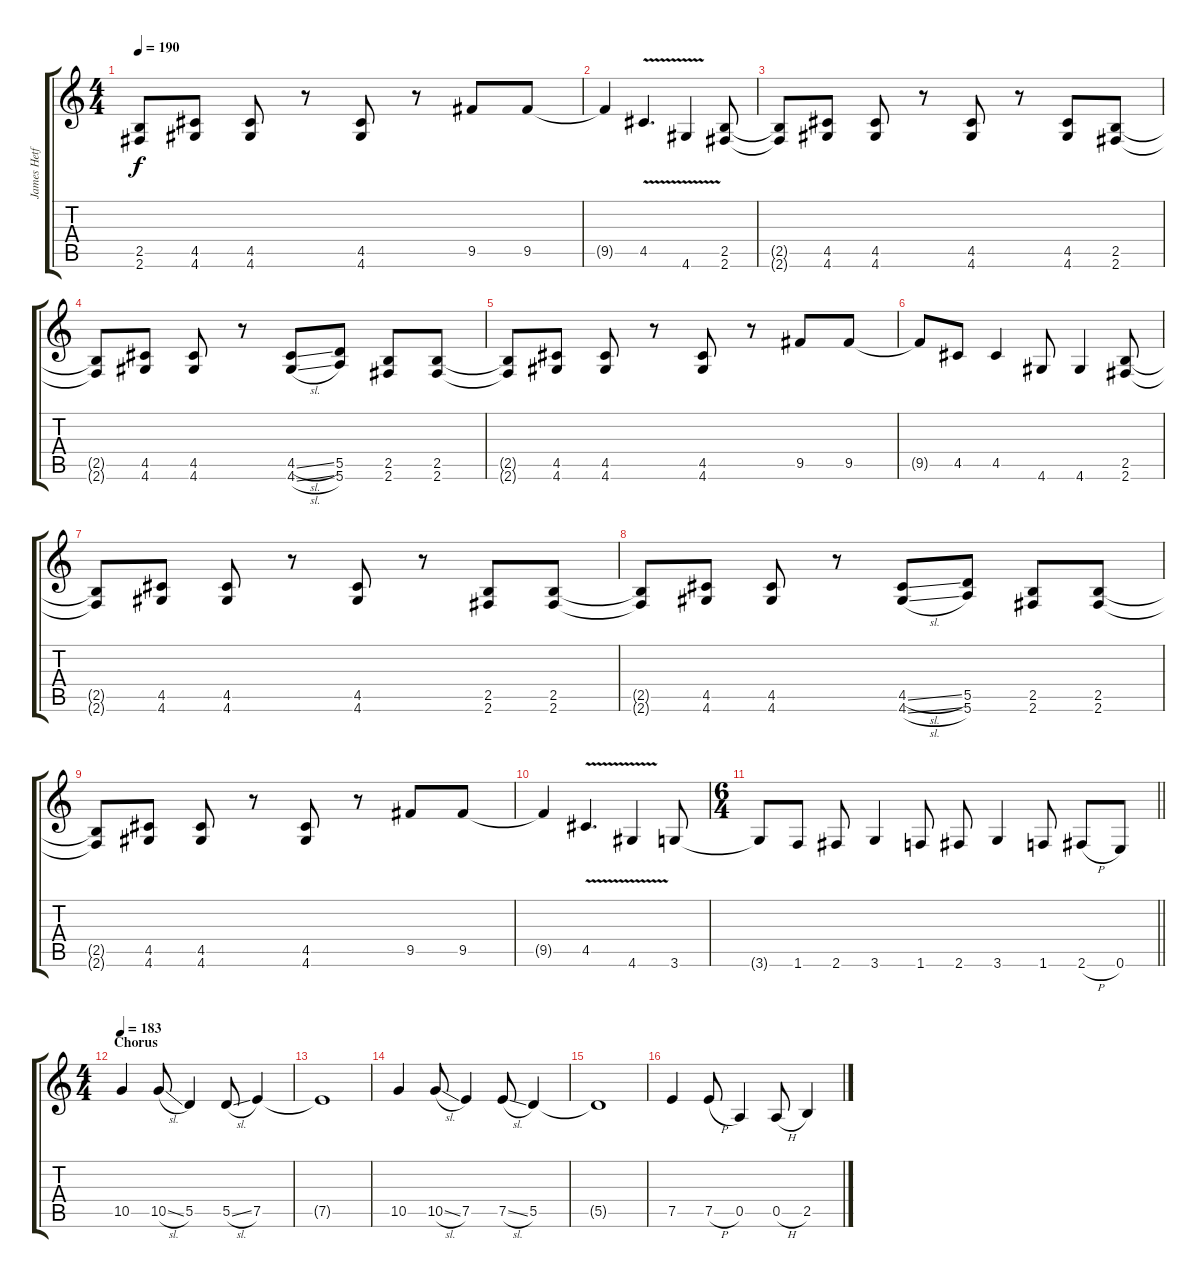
\track ("James Hetfield" "James Hetf") {instrument distortionguitar}
\staff {score tabs}
\tuning (E4 B3 G3 D3 A2 E2) {hide}
\ts (4 4)
\tempo 190
\clef g2
\ks c
(2.5{t} 2.6{t}).8{dy f} (4.5 4.6).8 (4.5 4.6).8 r.8 (4.5 4.6).8 r.8 9.5.8 9.5.8 |
9.5{t}.4 4.5{v}.4{d} 4.6{v}.4 (2.5 2.6).8 |
(2.5{t} 2.6{t}).8 (4.5 4.6).8 (4.5 4.6).8 r.8 (4.5 4.6).8 r.8 (4.5 4.6).8 (2.5 2.6).8 |
(2.5{t} 2.6{t}).8 (4.5 4.6).8 (4.5 4.6).8 r.8 (4.5{sl} 4.6{sl}).8 (5.5 5.6).8 (2.5 2.6).8 (2.5 2.6).8 |
(2.5{t} 2.6{t}).8 (4.5 4.6).8 (4.5 4.6).8 r.8 (4.5 4.6).8 r.8 9.5.8 9.5.8 |
9.5{t}.8 4.5.8 4.5.4 4.6.8 4.6.4 (2.5 2.6).8 |
(2.5{t} 2.6{t}).8 (4.5 4.6).8 (4.5 4.6).8 r.8 (4.5 4.6).8 r.8 (2.5 2.6).8 (2.5 2.6).8 |
(2.5{t} 2.6{t}).8 (4.5 4.6).8 (4.5 4.6).8 r.8 (4.5{sl} 4.6{sl}).8 (5.5 5.6).8 (2.5 2.6).8 (2.5 2.6).8 |
(2.5{t} 2.6{t}).8 (4.5 4.6).8 (4.5 4.6).8 r.8 (4.5 4.6).8 r.8 9.5.8 9.5.8 |
9.5{t}.4 4.5{v}.4{d} 4.6{v}.4 3.6.8 |
\ts (6 4)
\barLineRight lightlight
3.6{t}.8 1.6.8 2.6.8 3.6.4 1.6.8 2.6.8 3.6.4 1.6.8 2.6{h}.8 0.6.8 |
\ts (4 4)
\section ("" "Chorus")
\tempo 183
10.5.4 10.5{sl}.8 5.5.4 5.5{sl}.8 7.5.4 |
7.5{t}.1 |
10.5.4 10.5{sl}.8 7.5.4 7.5{sl}.8 5.5.4 |
5.5{t}.1 |
7.5.4 7.5{h}.8 0.5.4 0.5{h}.8 2.5.4
